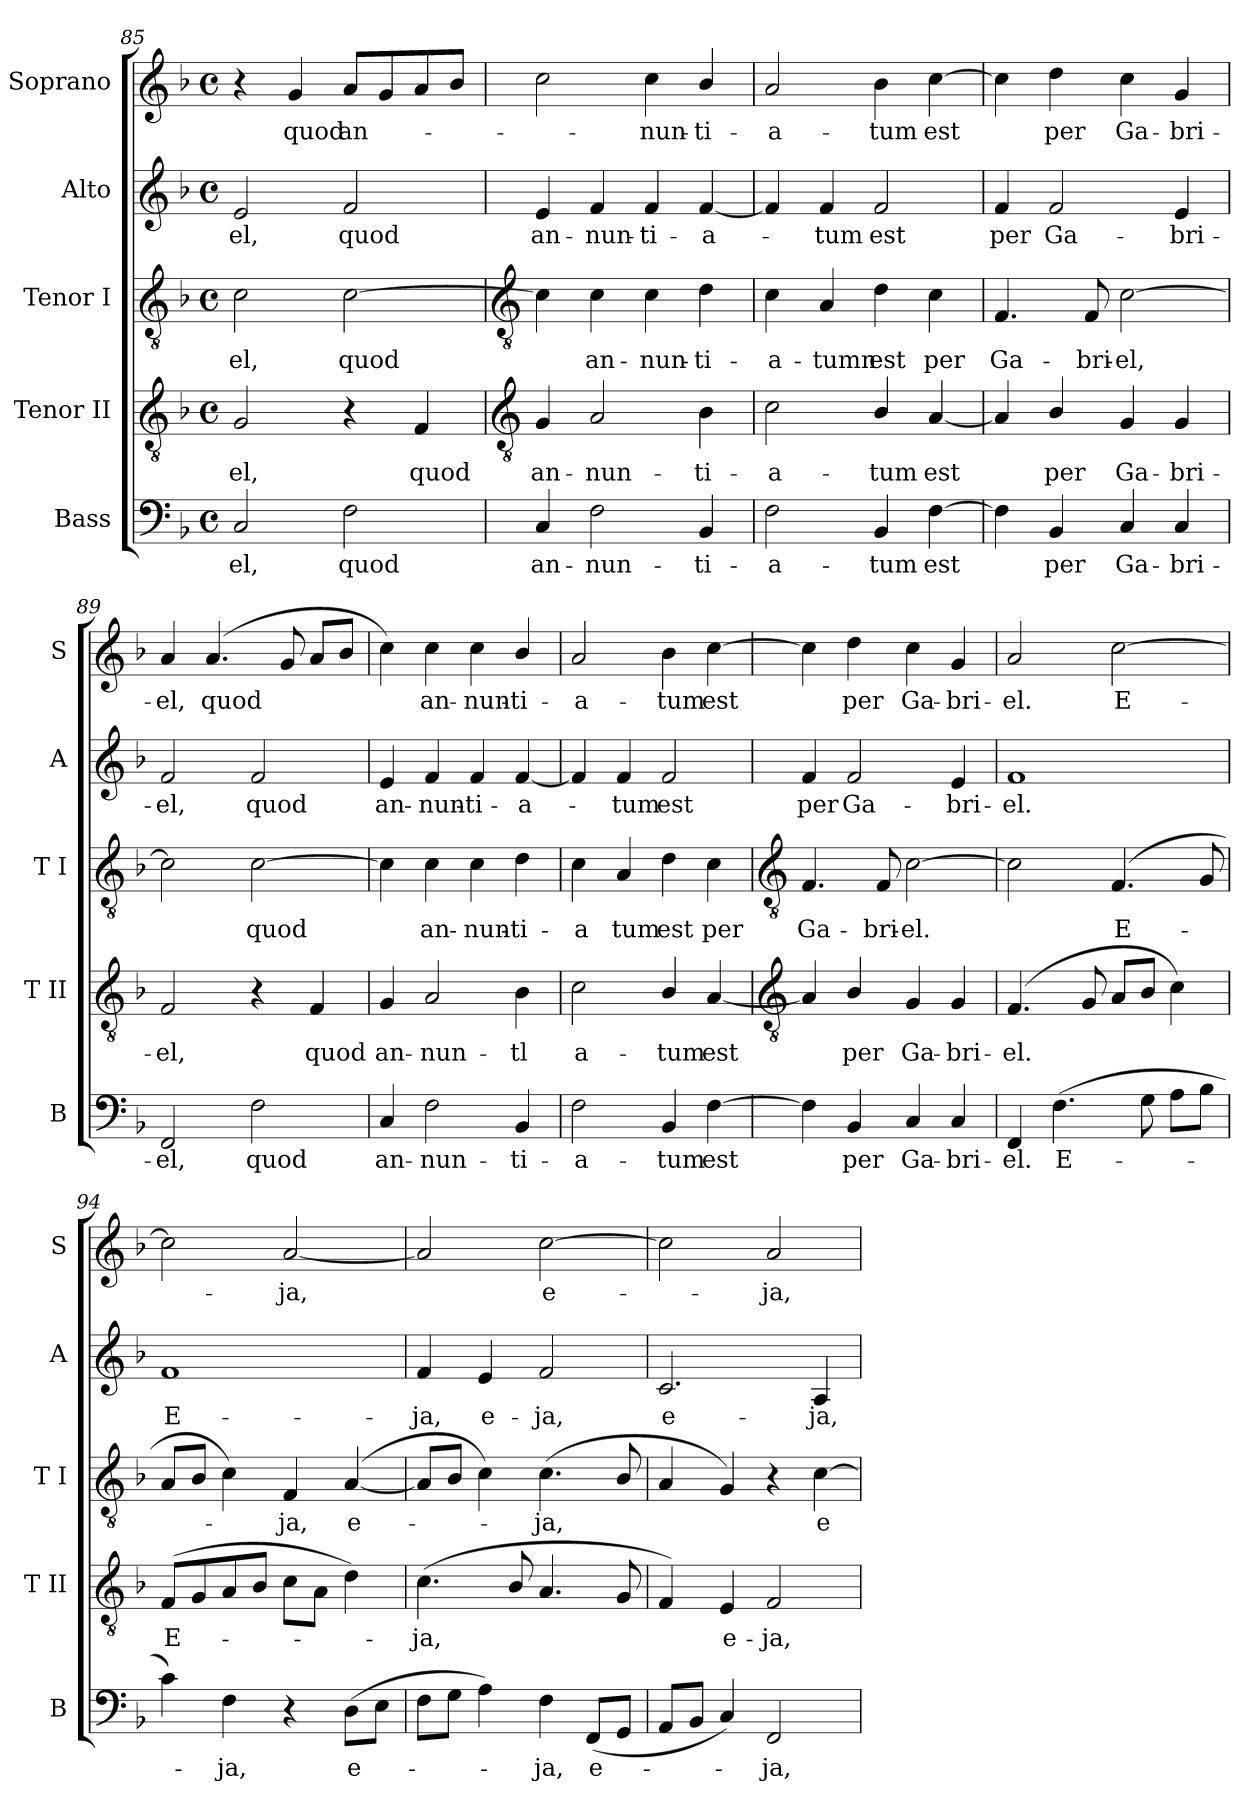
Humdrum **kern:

**kern	**text	**kern	**text	**kern	**text	**kern	**text	**kern	**text
*part5	*part5	*part4	*part4	*part3	*part3	*part2	*part2	*part1	*part1
*staff5	*staff5	*staff4	*staff4	*staff3	*staff3	*staff2	*staff2	*staff1	*staff1
*I"Bass	*	*I"Tenor II	*	*I"Tenor I	*	*I"Alto	*	*I"Soprano	*
*I'B	*	*I'T II	*	*I'T I	*	*I'A	*	*I'S	*
*clefF4	*	*clefGv2	*	*clefGv2	*	*clefG2	*	*clefG2	*
*k[b-]	*	*k[b-]	*	*k[b-]	*	*k[b-]	*	*k[b-]	*
*F:	*	*F:	*	*F:	*	*F:	*	*F:	*
*M4/4	*	*M4/4	*	*M4/4	*	*M4/4	*	*M4/4	*
*met(c)	*	*met(c)	*	*met(c)	*	*met(c)	*	*met(c)	*
=85	=85	=85	=85	=85	=85	=85	=85	=85	=85
!	!LO:LY:b	!	!LO:LY:b	!	!LO:LY:b	!	!LO:LY:b	!	!
2C	-el,	2G	-el,	2c	-el,	2e	-el,	4r	.
!	!	!	!	!	!	!	!	!	!LO:LY:b
.	.	.	.	.	.	.	.	4g	quod
!	!LO:LY:b	!	!	!	!LO:LY:b	!	!LO:LY:b	!	!LO:LY:b
2F	quod	4r	.	[2c	quod	2f	quod	8aL	an-
.	.	.	.	.	.	.	.	8g	.
!	!	!	!LO:LY:b	!	!	!	!	!	!
.	.	4F	quod	.	.	.	.	8a	.
.	.	.	.	.	.	.	.	8b-J	.
!!LO:LB:g=z
=86	=86	=86	=86	=86	=86	=86	=86	=86	=86
*	*	*clefGv2	*	*clefGv2	*	*	*	*	*
!	!LO:LY:b	!	!LO:LY:b	!	!	!	!LO:LY:b	!	!
4C	an-	4G	an-	4c]	.	4e	an-	2cc	.
!	!LO:LY:b	!	!LO:LY:b	!	!LO:LY:b	!	!LO:LY:b	!	!
2F	-nun-	2A	-nun-	4c	an-	4f	-nun-	.	.
!	!	!	!	!	!LO:LY:b	!	!LO:LY:b	!	!LO:LY:b
.	.	.	.	4c	-nun-	4f	-ti-	4cc	nun-
!	!LO:LY:b	!	!LO:LY:b	!	!LO:LY:b	!	!LO:LY:b	!	!LO:LY:b
4BB-	-ti-	4B-	-ti-	4d	-ti-	[4f	-a-	4b-/	-ti-
=87	=87	=87	=87	=87	=87	=87	=87	=87	=87
!	!LO:LY:b	!	!LO:LY:b	!	!LO:LY:b	!	!	!	!LO:LY:b
2F	-a-	2c	-a-	4c	-a-	4f]	.	2a	-a-
!	!	!	!	!	!LO:LY:b	!	!LO:LY:b	!	!
.	.	.	.	4A	-tumn	4f	tum	.	.
!	!LO:LY:b	!	!LO:LY:b	!	!LO:LY:b	!	!LO:LY:b	!	!LO:LY:b
4BB-	-tum	4B-/	-tum	4d	est	2f	est	4b-	-tum
!	!LO:LY:b	!	!LO:LY:b	!	!LO:LY:b	!	!	!	!LO:LY:b
[4F	est	[4A	est	4c	per	.	.	[4cc	est
=88	=88	=88	=88	=88	=88	=88	=88	=88	=88
!	!	!	!	!	!LO:LY:b	!	!LO:LY:b	!	!
4F]	.	4A]	.	4.F	Ga-	4f	per	4cc]	.
!	!LO:LY:b	!	!LO:LY:b	!	!	!	!LO:LY:b	!	!LO:LY:b
4BB-	per	4B-/	per	.	.	2f	Ga-	4dd	per
!	!	!	!	!	!LO:LY:b	!	!	!	!
.	.	.	.	8F	-bri-	.	.	.	.
!	!LO:LY:b	!	!LO:LY:b	!	!LO:LY:b	!	!	!	!LO:LY:b
4C	Ga-	4G	Ga-	[2c	-el,	.	.	4cc	Ga-
!	!LO:LY:b	!	!LO:LY:b	!	!	!	!LO:LY:b	!	!LO:LY:b
4C	-bri-	4G	-bri-	.	.	4e	-bri-	4g	-bri-
=89	=89	=89	=89	=89	=89	=89	=89	=89	=89
!	!LO:LY:b	!	!LO:LY:b	!	!	!	!LO:LY:b	!	!LO:LY:b
2FF	-el,	2F	-el,	2c]	.	2f	-el,	4a	-el,
!	!	!	!	!	!	!	!	!	!LO:LY:b
.	.	.	.	.	.	.	.	(<4.a	quod
!	!LO:LY:b	!	!	!	!LO:LY:b	!	!LO:LY:b	!	!
2F	quod	4r	.	[2c	quod	2f	quod	.	.
.	.	.	.	.	.	.	.	8g	.
!	!	!	!LO:LY:b	!	!	!	!	!	!
.	.	4F	quod	.	.	.	.	8aL	.
.	.	.	.	.	.	.	.	8b-J	.
=90	=90	=90	=90	=90	=90	=90	=90	=90	=90
!	!LO:LY:b	!	!LO:LY:b	!	!	!	!LO:LY:b	!	!
4C	an-	4G	an-	4c]	.	4e	an-	4cc)	.
!	!LO:LY:b	!	!LO:LY:b	!	!LO:LY:b	!	!LO:LY:b	!	!LO:LY:b
2F	-nun-	2A	-nun-	4c	an-	4f	-nun-	4cc	an-
!	!	!	!	!	!LO:LY:b	!	!LO:LY:b	!	!LO:LY:b
.	.	.	.	4c	-nun-	4f	-ti-	4cc	-nun-
!	!LO:LY:b	!	!LO:LY:b	!	!LO:LY:b	!	!LO:LY:b	!	!LO:LY:b
4BB-	-ti-	4B-	-tl	4d	-ti-	[4f	-a-	4b-/	-ti-
=91	=91	=91	=91	=91	=91	=91	=91	=91	=91
!	!LO:LY:b	!	!LO:LY:b	!	!LO:LY:b	!	!	!	!LO:LY:b
2F	-a-	2c	a-	4c	-a	4f]	.	2a	-a-
!	!	!	!	!	!LO:LY:b	!	!LO:LY:b	!	!
.	.	.	.	4A	tum	4f	tum	.	.
!	!LO:LY:b	!	!LO:LY:b	!	!LO:LY:b	!	!LO:LY:b	!	!LO:LY:b
4BB-	-tum	4B-/	-tum	4d	est	2f	est	4b-	-tum
!	!LO:LY:b	!	!LO:LY:b	!	!LO:LY:b	!	!	!	!LO:LY:b
[4F	est	[4A	est	4c	per	.	.	[4cc	est
!!LO:LB:g=z
=92	=92	=92	=92	=92	=92	=92	=92	=92	=92
*	*	*clefGv2	*	*clefGv2	*	*	*	*	*
!	!	!	!	!	!LO:LY:b	!	!LO:LY:b	!	!
4F]	.	4A]	.	4.F	Ga-	4f	per	4cc]	.
!	!LO:LY:b	!	!LO:LY:b	!	!	!	!LO:LY:b	!	!LO:LY:b
4BB-	per	4B-/	per	.	.	2f	Ga-	4dd	per
!	!	!	!	!	!LO:LY:b	!	!	!	!
.	.	.	.	8F	-bri-	.	.	.	.
!	!LO:LY:b	!	!LO:LY:b	!	!LO:LY:b	!	!	!	!LO:LY:b
4C	Ga-	4G	Ga-	[2c	-el.	.	.	4cc	Ga-
!	!LO:LY:b	!	!LO:LY:b	!	!	!	!LO:LY:b	!	!LO:LY:b
4C	-bri-	4G	-bri-	.	.	4e	-bri-	4g	-bri-
=93	=93	=93	=93	=93	=93	=93	=93	=93	=93
!	!LO:LY:b	!	!LO:LY:b	!	!	!	!LO:LY:b	!	!LO:LY:b
4FF	-el.	(<4.F	-el.	2c]	.	1f	-el.	2a	-el.
!	!LO:LY:b	!	!	!	!	!	!	!	!
(>4.F	E-	.	.	.	.	.	.	.	.
.	.	8G	.	.	.	.	.	.	.
!	!	!	!	!	!LO:LY:b	!	!	!	!LO:LY:b
.	.	8AL	.	(<4.F	E-	.	.	[2cc	E-
8G	.	8B-J	.	.	.	.	.	.	.
8AL	.	4c)	.	.	.	.	.	.	.
8B-J	.	.	.	8G	.	.	.	.	.
=94	=94	=94	=94	=94	=94	=94	=94	=94	=94
!	!	!	!LO:LY:b	!	!	!	!LO:LY:b	!	!
4c)	.	(>8FL	E-	8AL	.	1f	E-	2cc]	.
.	.	8G	.	8B-J	.	.	.	.	.
!	!LO:LY:b	!	!	!	!	!	!	!	!
4F	ja,	8A	.	4c)	.	.	.	.	.
.	.	8B-J	.	.	.	.	.	.	.
!	!	!	!	!	!LO:LY:b	!	!	!	!LO:LY:b
4r	.	8cL	.	4F	ja,	.	.	[2a	ja,
.	.	8AJ	.	.	.	.	.	.	.
!	!LO:LY:b	!	!	!	!LO:LY:b	!	!	!	!
(>8DL	e-	4d)	.	(<[4A	e-	.	.	.	.
8EJ	.	.	.	.	.	.	.	.	.
=95	=95	=95	=95	=95	=95	=95	=95	=95	=95
!	!	!	!LO:LY:b	!	!	!	!LO:LY:b	!	!
8FL	.	(<4.c	ja,	8AL]	.	4f	-ja,	2a]	.
8GJ	.	.	.	8B-J	.	.	.	.	.
!	!	!	!	!	!	!	!LO:LY:b	!	!
4A)	.	.	.	4c)	.	4e	e-	.	.
.	.	8B-/	.	.	.	.	.	.	.
!	!LO:LY:b	!	!	!	!LO:LY:b	!	!LO:LY:b	!	!LO:LY:b
4F	ja,	4.A	.	(<4.c	ja,	2f	-ja,	[2cc	e-
!	!LO:LY:b	!	!	!	!	!	!	!	!
(<8FFL	e-	.	.	.	.	.	.	.	.
8GGJ	.	8G	.	8B-/	.	.	.	.	.
=96	=96	=96	=96	=96	=96	=96	=96	=96	=96
!	!	!	!	!	!	!	!LO:LY:b	!	!
8AAL	.	4F)	.	4A	.	2.c	e-	2cc]	.
8BB-J	.	.	.	.	.	.	.	.	.
!	!	!	!LO:LY:b	!	!	!	!	!	!
4C)	.	4E	e-	4G)	.	.	.	.	.
!	!LO:LY:b	!	!LO:LY:b	!	!	!	!	!	!LO:LY:b
2FF	ja,	2F	-ja,	4r	.	.	.	2a	ja,
!	!	!	!	!	!LO:LY:b	!	!LO:LY:b	!	!
.	.	.	.	[4c	e-	4A	-ja,	.	.
=	=	=	=	=	=	=	=	=	=
*-	*-	*-	*-	*-	*-	*-	*-	*-	*-
